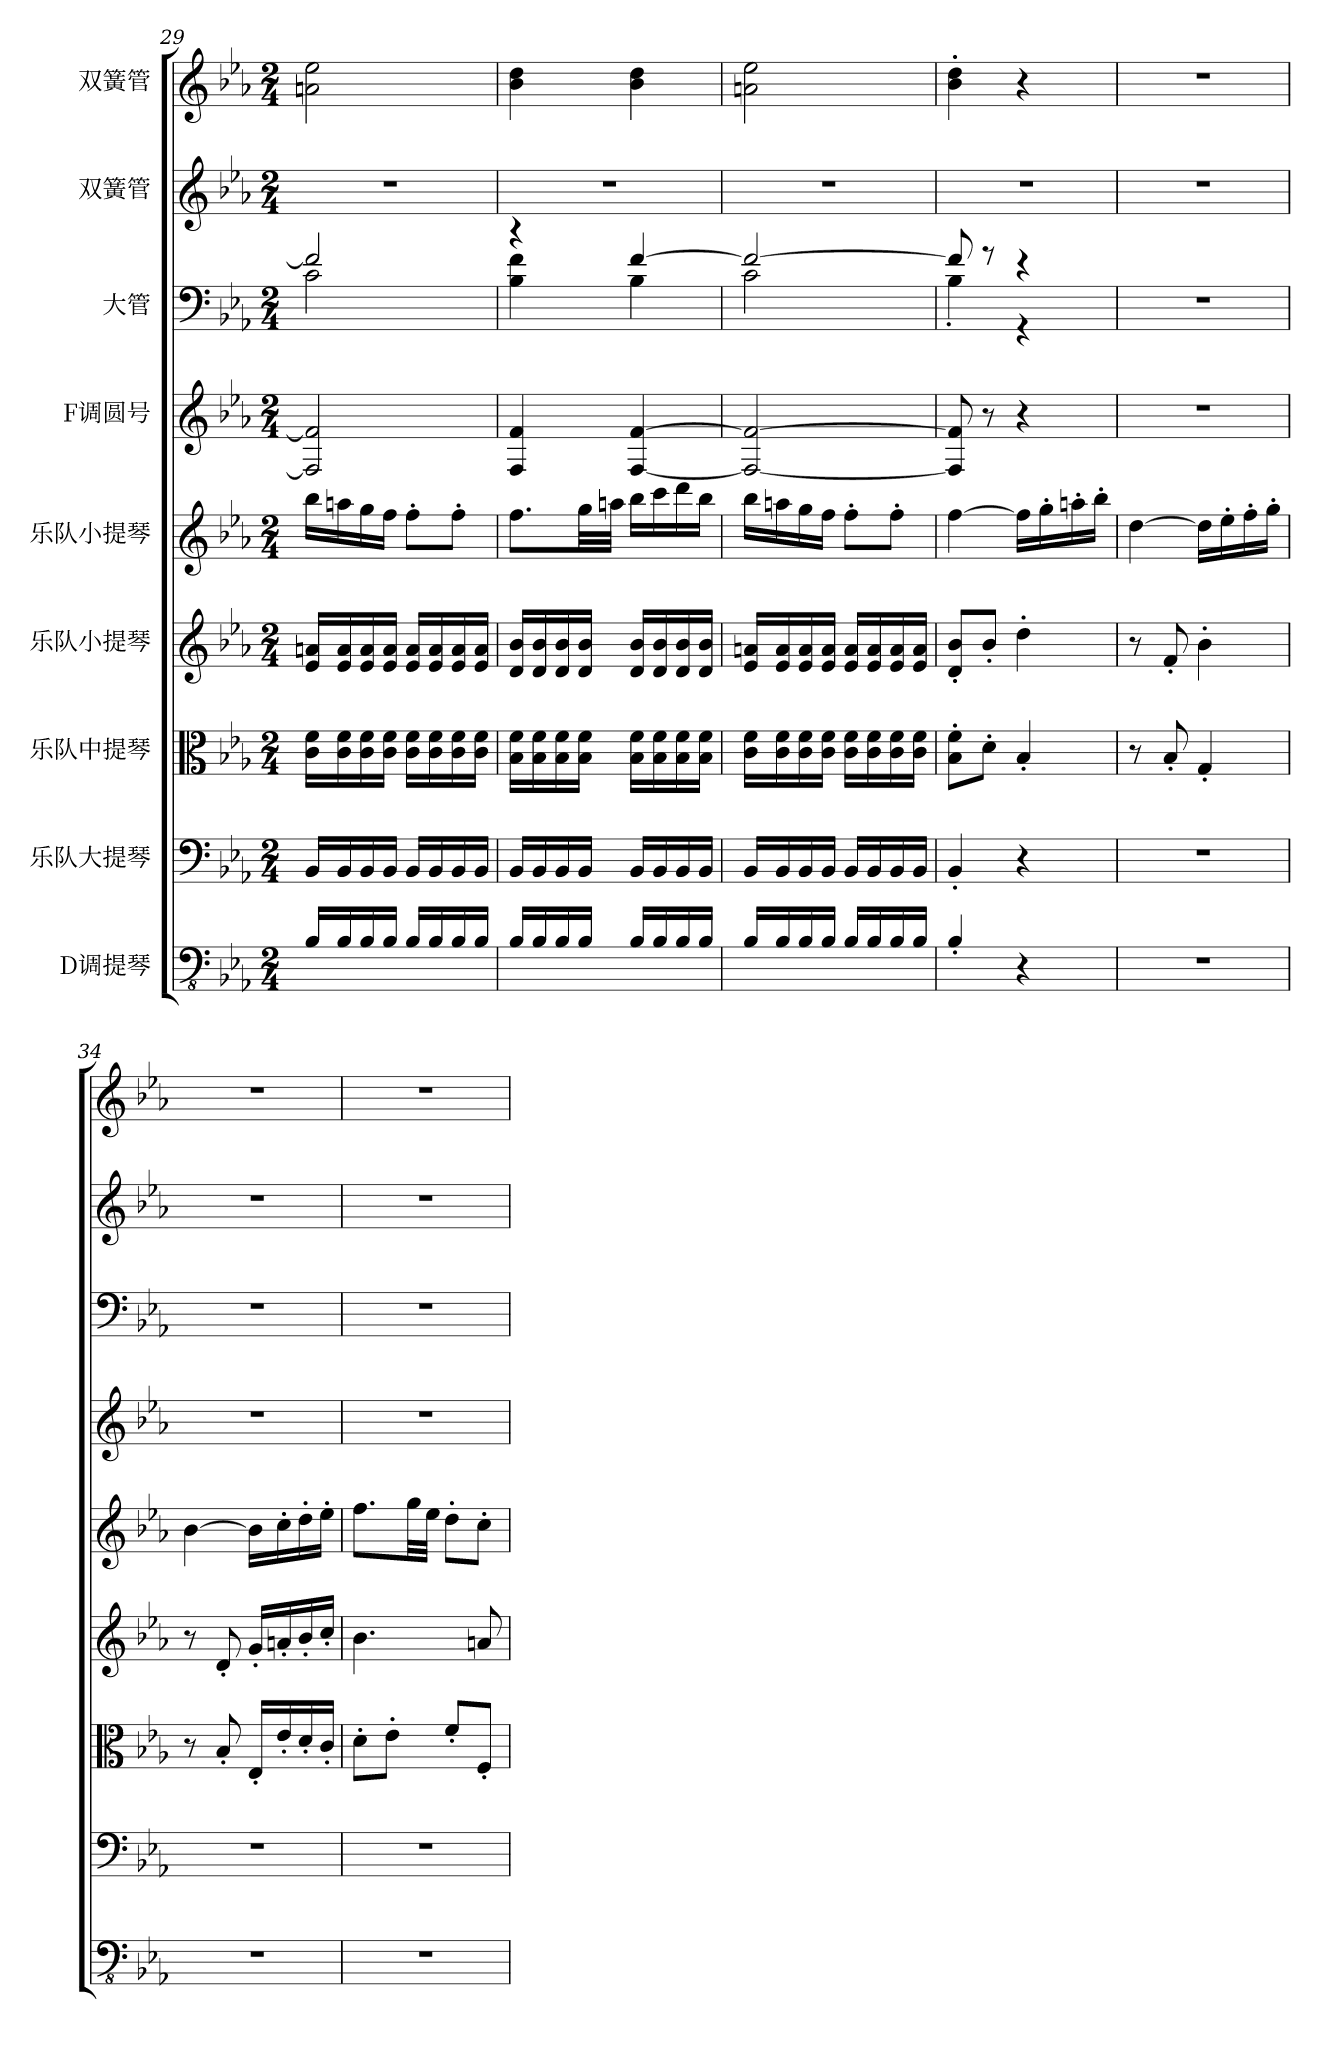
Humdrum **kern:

**kern	**kern	**kern	**kern	**kern	**kern	**kern	**kern	**kern
*part9	*part8	*part7	*part6	*part5	*part4	*part3	*part2	*part1
*staff9	*staff8	*staff7	*staff6	*staff5	*staff4	*staff3	*staff2	*staff1
*I"D调提琴	*I"乐队大提琴	*I"乐队中提琴	*I"乐队小提琴	*I"乐队小提琴	*I"F调圆号	*I"大管	*I"双簧管	*I"双簧管
!!LO:PB:g=z
*clefFv4	*clefF4	*clefC3	*clefG2	*clefG2	*clefG2	*clefF4	*clefG2	*clefG2
*ITrd7c12	*	*	*	*	*ITrd4c7	*	*	*
*k[b-e-a-]	*k[b-e-a-]	*k[b-e-a-]	*k[b-e-a-]	*k[b-e-a-]	*k[b-e-a-d-]	*k[b-e-a-]	*k[b-e-a-]	*k[b-e-a-]
*M2/4	*M2/4	*M2/4	*M2/4	*M2/4	*M2/4	*M2/4	*M2/4	*M2/4
=29	=29	=29	=29	=29	=29	=29	=29	=29
*	*	*	*	*	*	*^	*	*
16BBB-/LL	16BB-/LL	16c\ 16f\LL	16e-/ 16an/LL	16bb-\LL	2BB-/] 2B-/]	2f/]	2c\	2r	2an\ 2ee-\
16BBB-/	16BB-/	16c\ 16f\	16e-/ 16a/	16aan\	.	.	.	.	.
16BBB-/	16BB-/	16c\ 16f\	16e-/ 16a/	16gg\	.	.	.	.	.
16BBB-/JJ	16BB-/JJ	16c\ 16f\JJ	16e-/ 16a/JJ	16ff\JJ	.	.	.	.	.
16BBB-/LL	16BB-/LL	16c\ 16f\LL	16e-/ 16a/LL	8ff'\L	.	.	.	.	.
16BBB-/	16BB-/	16c\ 16f\	16e-/ 16a/	.	.	.	.	.	.
16BBB-/	16BB-/	16c\ 16f\	16e-/ 16a/	8ff'\J	.	.	.	.	.
16BBB-/JJ	16BB-/JJ	16c\ 16f\JJ	16e-/ 16a/JJ	.	.	.	.	.	.
=30	=30	=30	=30	=30	=30	=30	=30	=30	=30
16BBB-/LL	16BB-/LL	16B-\ 16f\LL	16d/ 16b-/LL	8.ff\L	4BB-/ 4B-/	4r	4B-\ 4f\	2r	4b-\ 4dd\
16BBB-/	16BB-/	16B-\ 16f\	16d/ 16b-/	.	.	.	.	.	.
16BBB-/	16BB-/	16B-\ 16f\	16d/ 16b-/	.	.	.	.	.	.
16BBB-/JJ	16BB-/JJ	16B-\ 16f\JJ	16d/ 16b-/JJ	32gg\LL	.	.	.	.	.
.	.	.	.	32aan\JJJ	.	.	.	.	.
16BBB-/LL	16BB-/LL	16B-\ 16f\LL	16d/ 16b-/LL	16bb-\LL	[4BB-/ [4B-/	[4f/	4B-\	.	4b-\ 4dd\
16BBB-/	16BB-/	16B-\ 16f\	16d/ 16b-/	16ccc\	.	.	.	.	.
16BBB-/	16BB-/	16B-\ 16f\	16d/ 16b-/	16ddd\	.	.	.	.	.
16BBB-/JJ	16BB-/JJ	16B-\ 16f\JJ	16d/ 16b-/JJ	16bb-\JJ	.	.	.	.	.
=31	=31	=31	=31	=31	=31	=31	=31	=31	=31
16BBB-/LL	16BB-/LL	16c\ 16f\LL	16e-/ 16an/LL	16bb-\LL	2BB-/_ 2B-/_	2f/_	2c\	2r	2an\ 2ee-\
16BBB-/	16BB-/	16c\ 16f\	16e-/ 16a/	16aan\	.	.	.	.	.
16BBB-/	16BB-/	16c\ 16f\	16e-/ 16a/	16gg\	.	.	.	.	.
16BBB-/JJ	16BB-/JJ	16c\ 16f\JJ	16e-/ 16a/JJ	16ff\JJ	.	.	.	.	.
16BBB-/LL	16BB-/LL	16c\ 16f\LL	16e-/ 16a/LL	8ff'\L	.	.	.	.	.
16BBB-/	16BB-/	16c\ 16f\	16e-/ 16a/	.	.	.	.	.	.
16BBB-/	16BB-/	16c\ 16f\	16e-/ 16a/	8ff'\J	.	.	.	.	.
16BBB-/JJ	16BB-/JJ	16c\ 16f\JJ	16e-/ 16a/JJ	.	.	.	.	.	.
=32	=32	=32	=32	=32	=32	=32	=32	=32	=32
4BBB-'/	4BB-'/	8B-\' 8f\'L	8d/' 8b-/'L	[4ff\	8BB-/] 8B-/]	8f/]	4B-'\	2r	4b-\' 4dd\'
.	.	8d'\J	8b-'/J	.	8r	8r	.	.	.
4r	4r	4B-'/	4dd'\	16ff\LL]	4r	4r	4r	.	4r
.	.	.	.	16gg'\	.	.	.	.	.
.	.	.	.	16aan'\	.	.	.	.	.
.	.	.	.	16bb-'\JJ	.	.	.	.	.
*	*	*	*	*	*	*v	*v	*	*
!!LO:PB:g=z
=33	=33	=33	=33	=33	=33	=33	=33	=33
2r	2r	8r	8r	[4dd\	2r	2r	2r	2r
.	.	8B-'/	8f'/	.	.	.	.	.
.	.	4G'/	4b-'\	16dd\LL]	.	.	.	.
.	.	.	.	16ee-'\	.	.	.	.
.	.	.	.	16ff'\	.	.	.	.
.	.	.	.	16gg'\JJ	.	.	.	.
=34	=34	=34	=34	=34	=34	=34	=34	=34
2r	2r	8r	8r	[4b-\	2r	2r	2r	2r
.	.	8B-'/	8d'/	.	.	.	.	.
.	.	16E-'/LL	16g'/LL	16b-\LL]	.	.	.	.
.	.	16e-'/	16an'/	16cc'\	.	.	.	.
.	.	16d'/	16b-'/	16dd'\	.	.	.	.
.	.	16c'/JJ	16cc'/JJ	16ee-'\JJ	.	.	.	.
=35	=35	=35	=35	=35	=35	=35	=35	=35
*	*	*	*	*	*	*	*	*MM39
2r	2r	8d'\L	4.b-\	8.ff\L	2r	2r	2r	2r
.	.	8e-'\J	.	.	.	.	.	.
.	.	.	.	32gg\LL	.	.	.	.
.	.	.	.	32ee-\JJJ	.	.	.	.
.	.	8f'/L	.	8dd'\L	.	.	.	.
.	.	8F'/J	8an/	8cc'\J	.	.	.	.
=	=	=	=	=	=	=	=	=
*-	*-	*-	*-	*-	*-	*-	*-	*-
